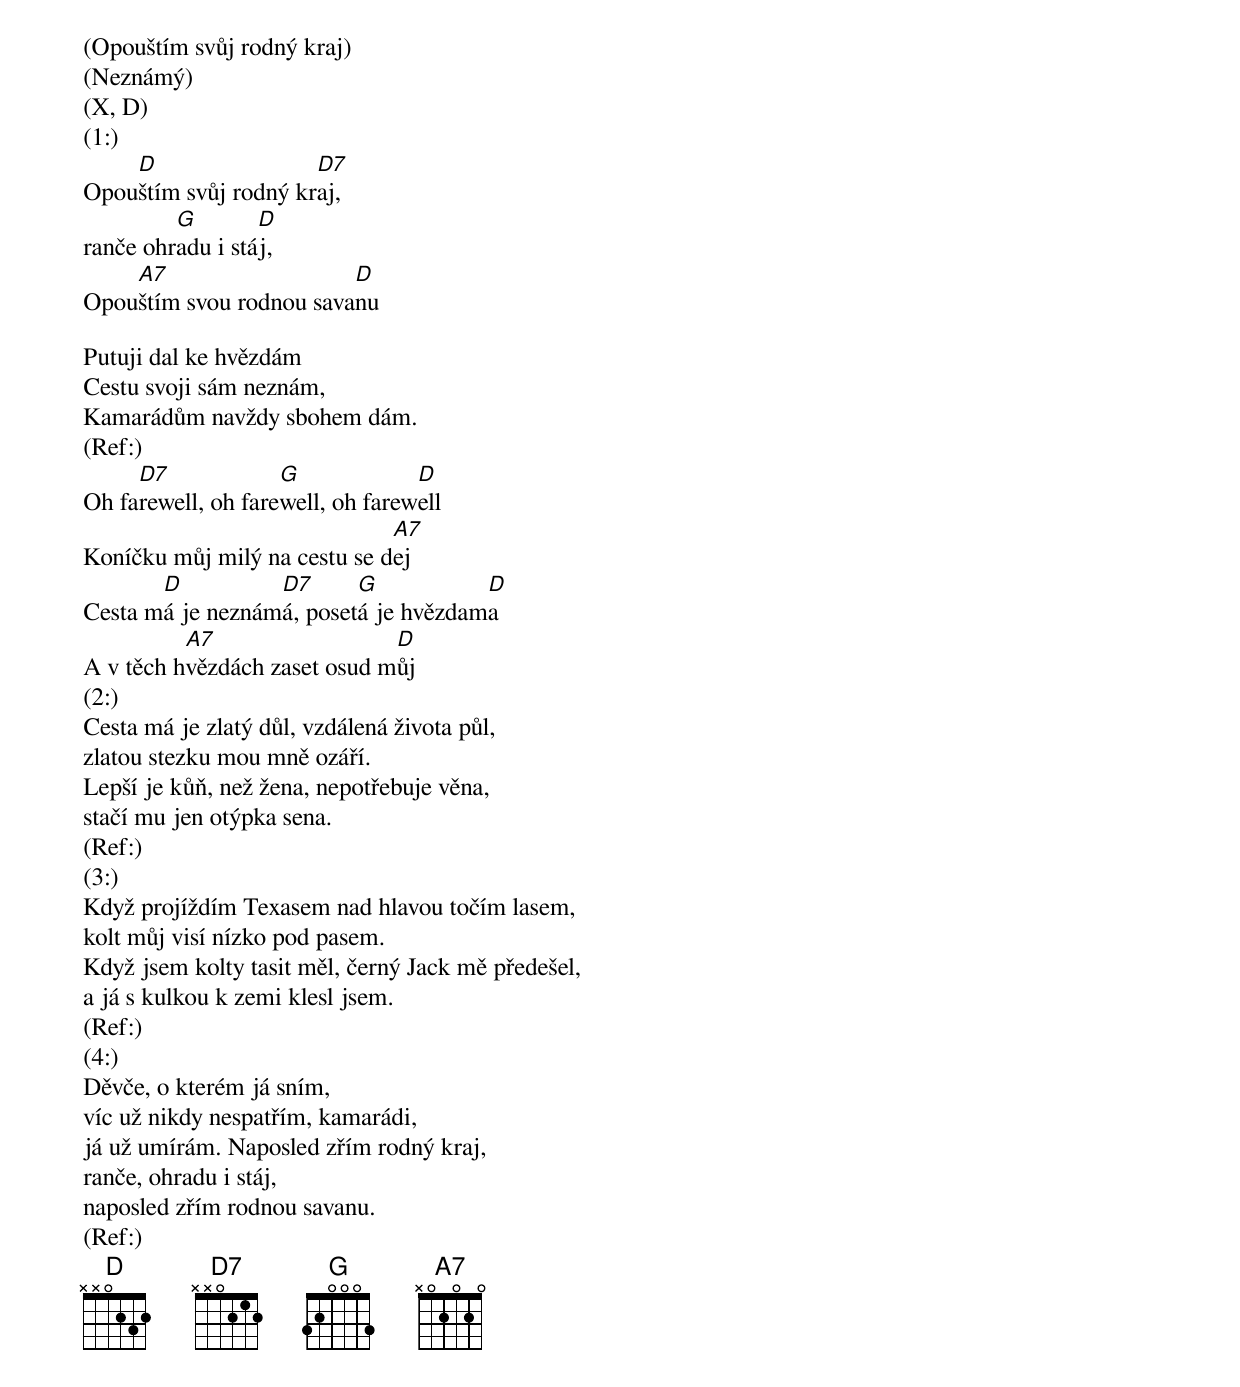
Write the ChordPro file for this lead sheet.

(Opouštím svůj rodný kraj)
(Neznámý)
(X, D)
(1:)
Opou[D]štím svůj rodný kr[D7]aj,
ranče ohr[G]adu i stá[D]j,
Opou[A7]štím svou rodnou sava[D]nu

Putuji dal ke hvězdám
Cestu svoji sám neznám,
Kamarádům navždy sbohem dám.
(Ref:)
Oh fa[D7]rewell, oh fare[G]well, oh farew[D]ell
Koníčku můj milý na cestu se d[A7]ej
Cesta m[D]á je neznám[D7]á, poset[G]á je hvězdam[D]a
A v těch h[A7]vězdách zaset osud m[D]ůj
(2:)
Cesta má je zlatý důl, vzdálená života půl,
zlatou stezku mou mně ozáří.
Lepší je kůň, než žena, nepotřebuje věna,
stačí mu jen otýpka sena.
(Ref:)
(3:)
Když projíždím Texasem nad hlavou točím lasem,
kolt můj visí nízko pod pasem.
Když jsem kolty tasit měl, černý Jack mě předešel,
a já s kulkou k zemi klesl jsem.
(Ref:)
(4:)
Děvče, o kterém já sním,
víc už nikdy nespatřím, kamarádi,
já už umírám. Naposled zřím rodný kraj,
ranče, ohradu i stáj,
naposled zřím rodnou savanu.
(Ref:)
